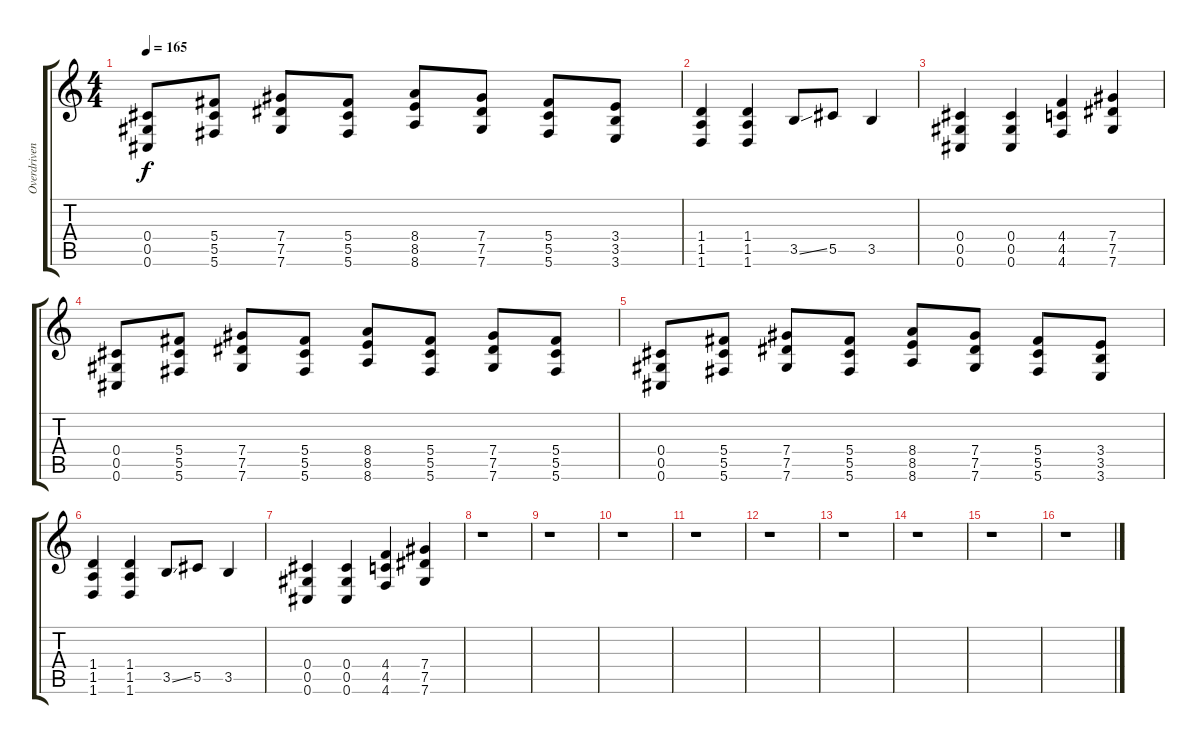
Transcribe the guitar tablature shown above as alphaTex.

\track ("Overdriven Guitar" "Overdriven") {instrument overdrivenguitar}
\staff {score tabs}
\tuning (Eb4 Bb3 Gb3 Db3 Ab2 Db2) {hide}
\ts (4 4)
\tempo 165
\clef g2
\ks c
(0.4 0.5 0.6).8{dy f} (5.4 5.5 5.6).8 (7.4 7.5 7.6).8 (5.4 5.5 5.6).8 (8.4 8.5 8.6).8 (7.4 7.5 7.6).8 (5.4 5.5 5.6).8 (3.4 3.5 3.6).8 |
(1.4 1.5 1.6).4 (1.4 1.5 1.6).4 3.5{ss}.8 5.5.8 3.5.4 |
(0.4 0.5 0.6).4 (0.4 0.5 0.6).4 (4.4 4.5 4.6).4 (7.4 7.5 7.6).4 |
(0.4 0.5 0.6).8 (5.4 5.5 5.6).8 (7.4 7.5 7.6).8 (5.4 5.5 5.6).8 (8.4 8.5 8.6).8 (5.4 5.5 5.6).8 (7.4 7.5 7.6).8 (5.4 5.5 5.6).8 |
(0.4 0.5 0.6).8 (5.4 5.5 5.6).8 (7.4 7.5 7.6).8 (5.4 5.5 5.6).8 (8.4 8.5 8.6).8 (7.4 7.5 7.6).8 (5.4 5.5 5.6).8 (3.4 3.5 3.6).8 |
(1.4 1.5 1.6).4 (1.4 1.5 1.6).4 3.5{ss}.8 5.5.8 3.5.4 |
(0.4 0.5 0.6).4 (0.4 0.5 0.6).4 (4.4 4.5 4.6).4 (7.4 7.5 7.6).4 |
r.1 |
r.1 |
r.1 |
r.1 |
r.1 |
r.1 |
r.1 |
r.1 |
r.1
